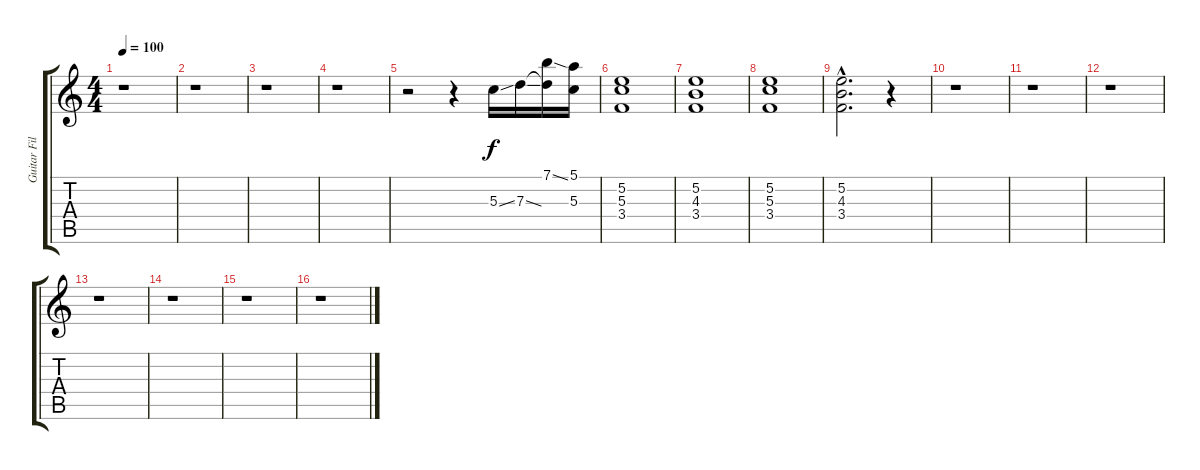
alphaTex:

\track ("Guitar Fills (Brick In The Wall Part 1)" "Guitar Fil") {instrument electricguitarclean}
\staff {score tabs}
\tuning (E4 B3 G3 D3 A2 E2) {hide}
\ts (4 4)
\tempo 100
\clef g2
\ks c
r.1{dy f} |
r.1 |
r.1 |
r.1 |
r.2 r.4 5.3{ss}.16 7.3{ss}.16 (7.1{ss} 7.3{t}).16 (5.1 5.3).16 |
(5.2 5.3 3.4).1 |
(5.2 4.3 3.4).1 |
(5.2 5.3 3.4).1 |
(5.2{hac} 4.3{hac} 3.4{hac}).2{d} r.4 |
r.1 |
r.1 |
r.1 |
r.1 |
r.1 |
r.1 |
r.1
